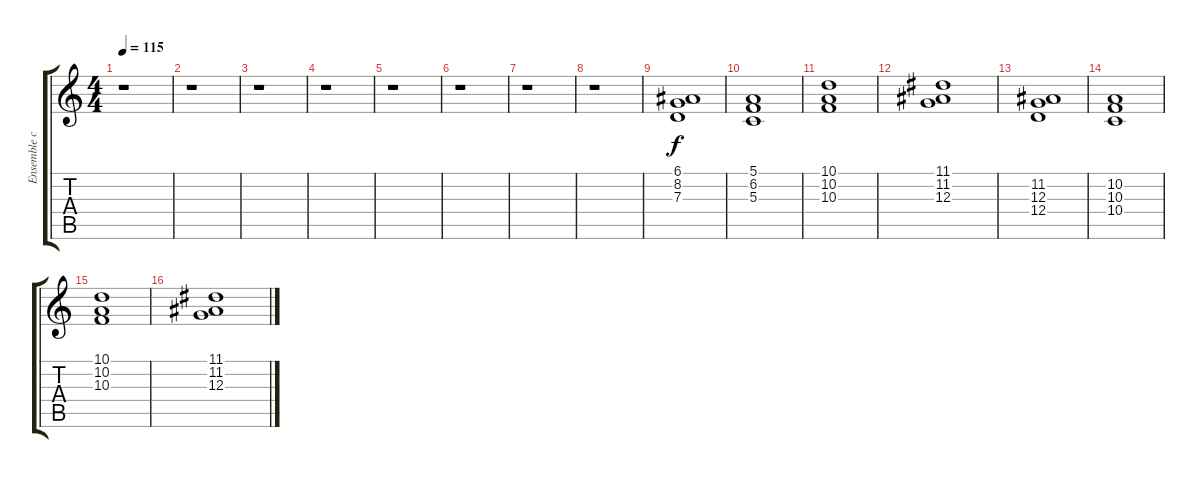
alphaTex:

\track ("Ensemble cordes" "Ensemble c") {instrument stringensemble1}
\staff {score tabs}
\tuning (E4 B3 G3 D3 A2 E2) {hide}
\ts (4 4)
\tempo 115
\clef g2
\ks c
r.1{dy f} |
r.1 |
r.1 |
r.1 |
r.1 |
r.1 |
r.1 |
r.1 |
(6.1 8.2 7.3).1 |
(5.1 6.2 5.3).1 |
(10.1 10.2 10.3).1 |
(11.1 11.2 12.3).1 |
(11.2 12.3 12.4).1 |
(10.2 10.3 10.4).1 |
(10.1 10.2 10.3).1 |
(11.1 11.2 12.3).1
